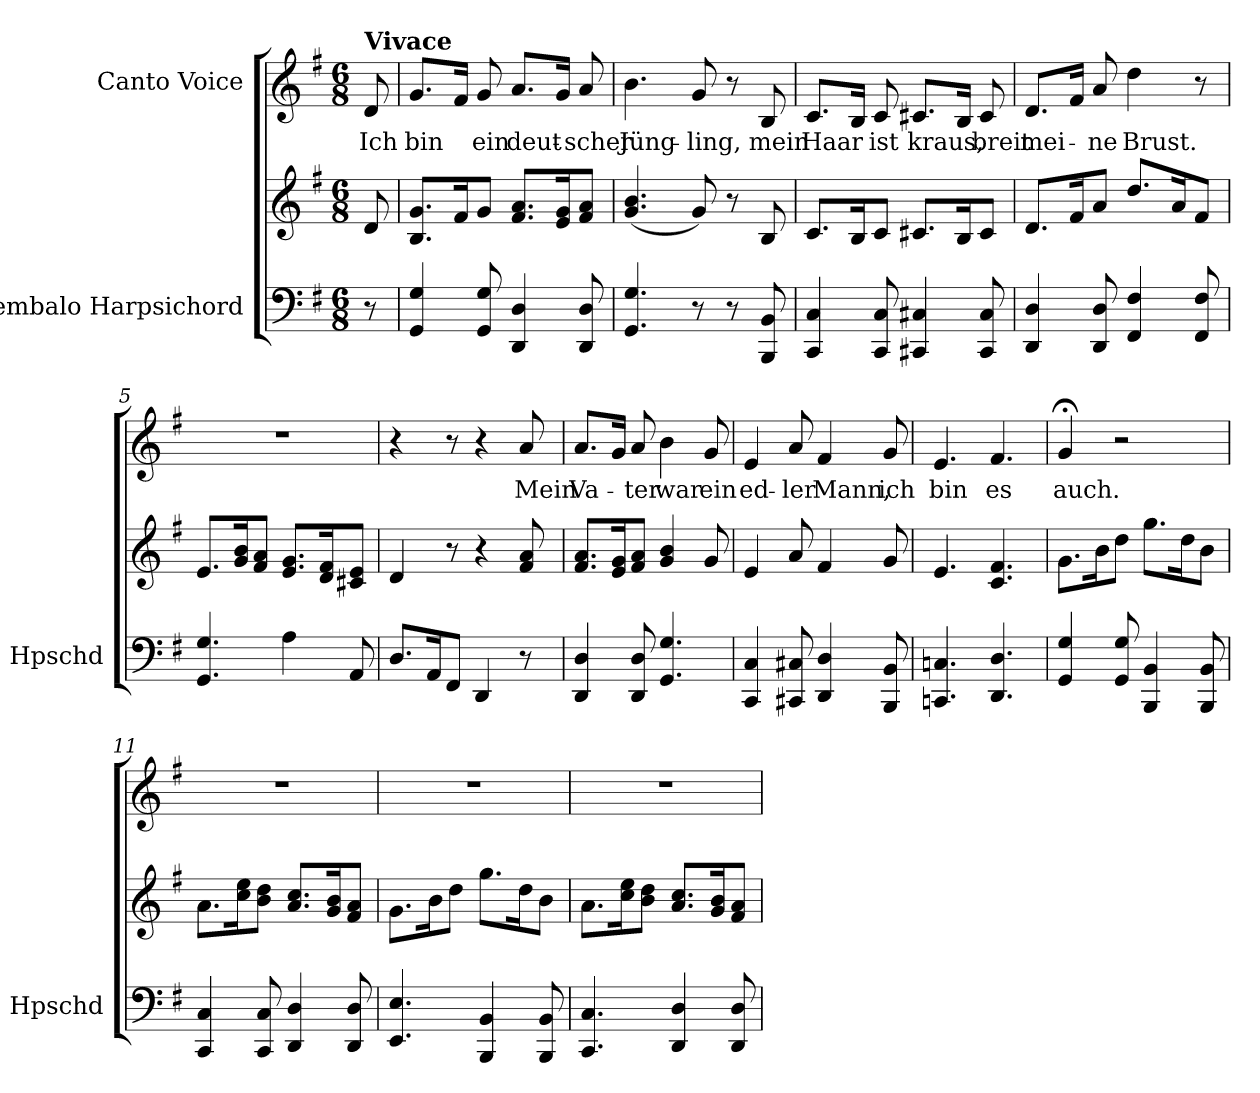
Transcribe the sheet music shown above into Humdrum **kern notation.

**kern	**kern	**kern	**text
*part2	*part2	*part1	*part1
*staff3	*staff2	*staff1	*staff1
*I"Cembalo Harpsichord	*	*I"Canto Voice	*
*I'Hpschd	*	*	*
*clefF4	*clefG2	*clefG2	*
*k[f#]	*k[f#]	*k[f#]	*
*M6/8	*M6/8	*M6/8	*
=	=	=	=
!	!	!LO:TX:a:B:t=Vivace	!
8r	8d/	8d/	Ich
=1	=1	=1	=1
4GG/ 4G/	8.B/ 8.g/L	8.g/L	bin
.	16f#/K	16f#/Jk	.
8GG/ 8G/	8g/J	8g/	ein
4DD/ 4D/	8.f#/ 8.a/L	8.a/L	deut-
.	16e/ 16g/K	16g/Jk	.
8DD/ 8D/	8f#/ 8a/J	8a/	-scher
=2	=2	=2	=2
4.GG/ 4.G/	(4.g/ 4.b/	4.b\	Jüng-
8r	8g/)	8g/	-ling,
8r	8r	8r	.
8BBB/ 8BB/	8B/	8B/	mein
=3	=3	=3	=3
4CC/ 4C/	8.c/L	8.c/L	Haar
.	16B/K	16B/Jk	.
8CC/ 8C/	8c/J	8c/	ist
4CC#X/ 4C#X/	8.c#X/L	8.c#X/L	kraus,
.	16B/K	16B/Jk	.
8CC#/ 8C#/	8c#/J	8c#/	breit
=4	=4	=4	=4
4DD/ 4D/	8.d/L	8.d/L	mei-
.	16f#/K	16f#/Jk	.
8DD/ 8D/	8a/J	8a/	-ne
4FF#/ 4F#/	8.dd/L	4dd\	Brust.
.	16a/K	.	.
8FF#/ 8F#/	8f#/J	8r	.
=5	=5	=5	=5
4.GG/ 4.G/	8.e/L	2.r	.
.	16g/ 16b/K	.	.
.	8f#/ 8a/J	.	.
4A\	8.e/ 8.g/L	.	.
.	16d/ 16f#/K	.	.
8AA/	8c#X/ 8e/J	.	.
=6	=6	=6	=6
8.D/L	4d/	4r	.
16AA/K	.	.	.
8FF#/J	8r	8r	.
4DD/	4r	4r	.
8r	8f#/ 8a/	8a/	Mein
=7	=7	=7	=7
4DD/ 4D/	8.f#/ 8.a/L	8.a/L	Va-
.	16e/ 16g/K	16g/Jk	.
8DD/ 8D/	8f#/ 8a/J	8a/	-ter
4.GG/ 4.G/	4g/ 4b/	4b\	war
.	8g/	8g/	ein
=8	=8	=8	=8
4CC/ 4C/	4e/	4e/	ed-
8CC#X/ 8C#X/	8a/	8a/	-ler
4DD/ 4D/	4f#/	4f#/	Mann,
8BBB/ 8BB/	8g/	8g/	ich
=9	=9	=9	=9
4.CCn/ 4.Cn/	4.e/	4.e/	bin
4.DD/ 4.D/	4.c/ 4.f#/	4.f#/	es
=10	=10	=10	=10
4GG/ 4G/	8.g\L	4g;</	auch.
.	16b\K	.	.
8GG/ 8G/	8dd\J	2r	.
4BBB/ 4BB/	8.gg\L	.	.
.	16dd\K	.	.
8BBB/ 8BB/	8b\J	.	.
=11	=11	=11	=11
4CC/ 4C/	8.a\L	2.r	.
.	16cc\ 16ee\K	.	.
8CC/ 8C/	8b\ 8dd\J	.	.
4DD/ 4D/	8.a/ 8.cc/L	.	.
.	16g/ 16b/K	.	.
8DD/ 8D/	8f#/ 8a/J	.	.
=12	=12	=12	=12
4.EE/ 4.E/	8.g\L	2.r	.
.	16b\K	.	.
.	8dd\J	.	.
4BBB/ 4BB/	8.gg\L	.	.
.	16dd\K	.	.
8BBB/ 8BB/	8b\J	.	.
=13	=13	=13	=13
4.CC/ 4.C/	8.a\L	2.r	.
.	16cc\ 16ee\K	.	.
.	8b\ 8dd\J	.	.
4DD/ 4D/	8.a/ 8.cc/L	.	.
.	16g/ 16b/K	.	.
8DD/ 8D/	8f#/ 8a/J	.	.
=	=	=	=
*-	*-	*-	*-
